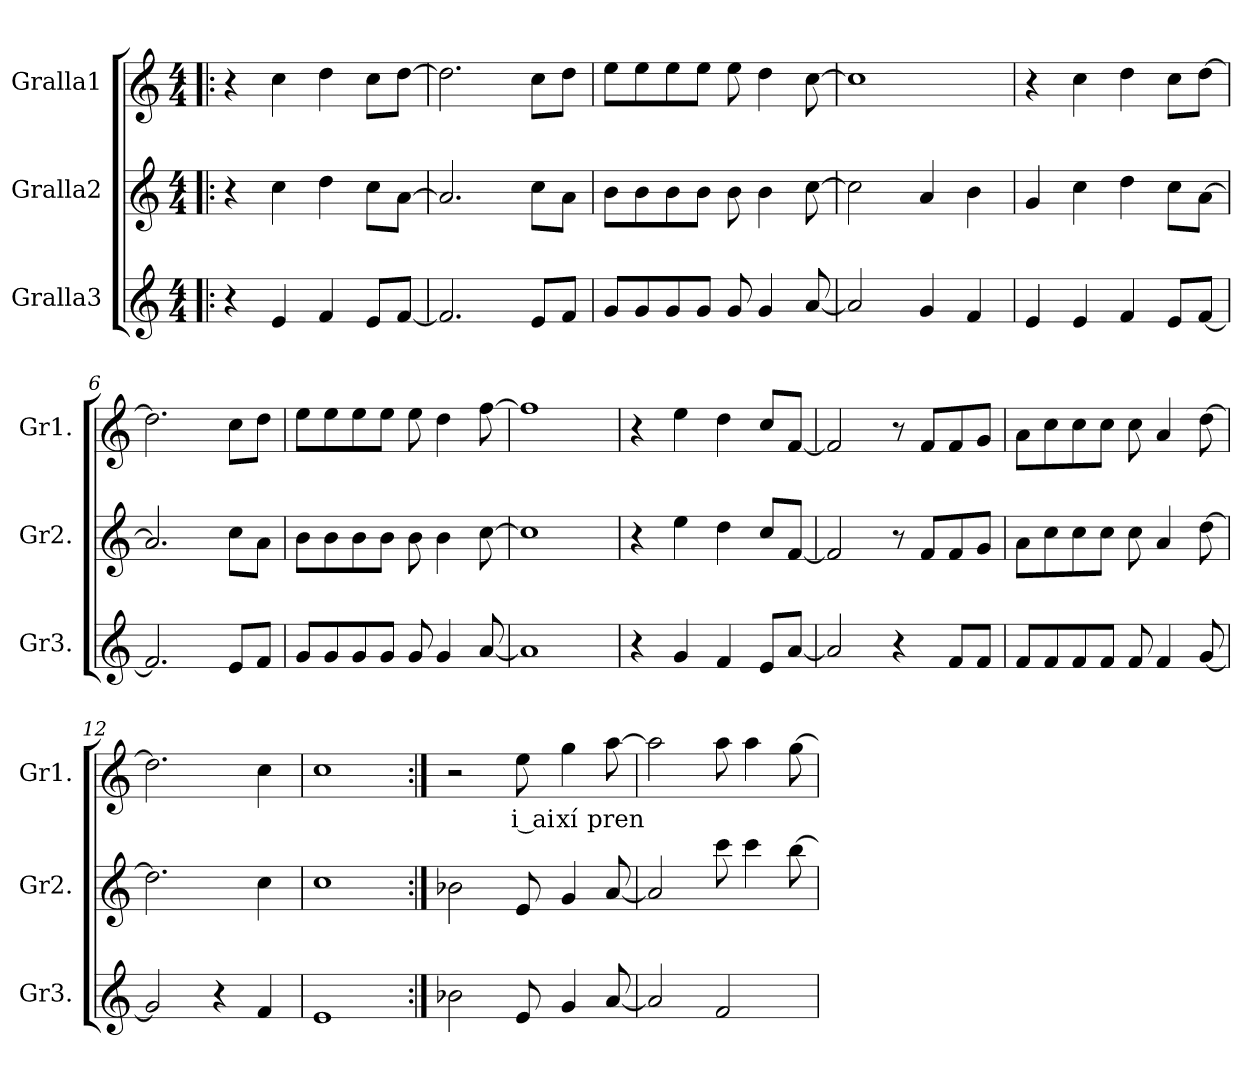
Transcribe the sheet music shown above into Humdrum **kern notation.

**kern	**kern	**kern	**text
*part3	*part2	*part1	*part1
*staff3	*staff2	*staff1	*staff1
*I"Gralla3	*I"Gralla2	*I"Gralla1	*
*I'Gr3.	*I'Gr2.	*I'Gr1.	*
*clefG2	*clefG2	*clefG2	*
*k[]	*k[]	*k[]	*
*M4/4	*M4/4	*M4/4	*
=1!|:	=1!|:	=1!|:	=1!|:
4r	4r	4r	.
4e/	4cc\	4cc\	.
4f/	4dd\	4dd\	.
8e/L	8cc\L	8cc\L	.
[8f/J	[8a\J	[8dd\J	.
=2	=2	=2	=2
2.f/]	2.a/]	2.dd\]	.
8e/L	8cc\L	8cc\L	.
8f/J	8a\J	8dd\J	.
=3	=3	=3	=3
8g/L	8b\L	8ee\L	.
8g/	8b\	8ee\	.
8g/	8b\	8ee\	.
8g/J	8b\J	8ee\J	.
8g/	8b\	8ee\	.
4g/	4b\	4dd\	.
[8a/	[8cc\	[8cc\	.
=4	=4	=4	=4
2a/]	2cc\]	1cc]	.
4g/	4a/	.	.
4f/	4b\	.	.
=5	=5	=5	=5
4e/	4g/	4r	.
4e/	4cc\	4cc\	.
4f/	4dd\	4dd\	.
8e/L	8cc\L	8cc\L	.
[8f/J	[8a\J	[8dd\J	.
=6	=6	=6	=6
2.f/]	2.a/]	2.dd\]	.
8e/L	8cc\L	8cc\L	.
8f/J	8a\J	8dd\J	.
=7	=7	=7	=7
8g/L	8b\L	8ee\L	.
8g/	8b\	8ee\	.
8g/	8b\	8ee\	.
8g/J	8b\J	8ee\J	.
8g/	8b\	8ee\	.
4g/	4b\	4dd\	.
[8a/	[8cc\	[8ff\	.
=8	=8	=8	=8
1a]	1cc]	1ff]	.
!!LO:LB:g=z
=9	=9	=9	=9
4r	4r	4r	.
4g/	4ee\	4ee\	.
4f/	4dd\	4dd\	.
8e/L	8cc/L	8cc/L	.
[8a/J	[8f/J	[8f/J	.
=10	=10	=10	=10
2a/]	2f/]	2f/]	.
4r	8r	8r	.
.	8f/L	8f/L	.
8f/L	8f/	8f/	.
8f/J	8g/J	8g/J	.
=11	=11	=11	=11
8f/L	8a\L	8a\L	.
8f/	8cc\	8cc\	.
8f/	8cc\	8cc\	.
8f/J	8cc\J	8cc\J	.
8f/	8cc\	8cc\	.
4f/	4a/	4a/	.
[8g/	[8dd\	[8dd\	.
=12	=12	=12	=12
2g/]	2.dd\]	2.dd\]	.
4r	.	.	.
4f/	4cc\	4cc\	.
=13	=13	=13	=13
1e	1cc	1cc	.
=14:|!	=14:|!	=14:|!	=14:|!
2b-X\	2b-X\	2r	.
!	!	!	!LO:LY:b
8e/	8e/	8ee\	i ai
!	!	!	!LO:LY:b
4g/	4g/	4gg\	-xí
!	!	!	!LO:LY:b
[8a/	[8a/	[8aa\	pren
=15	=15	=15	=15
2a/]	2a/]	2aa\]	.
2f/	8ccc\	8aa\	.
.	4ccc\	4aa\	.
.	[8bb\	[8gg\	.
=	=	=	=
*-	*-	*-	*-
